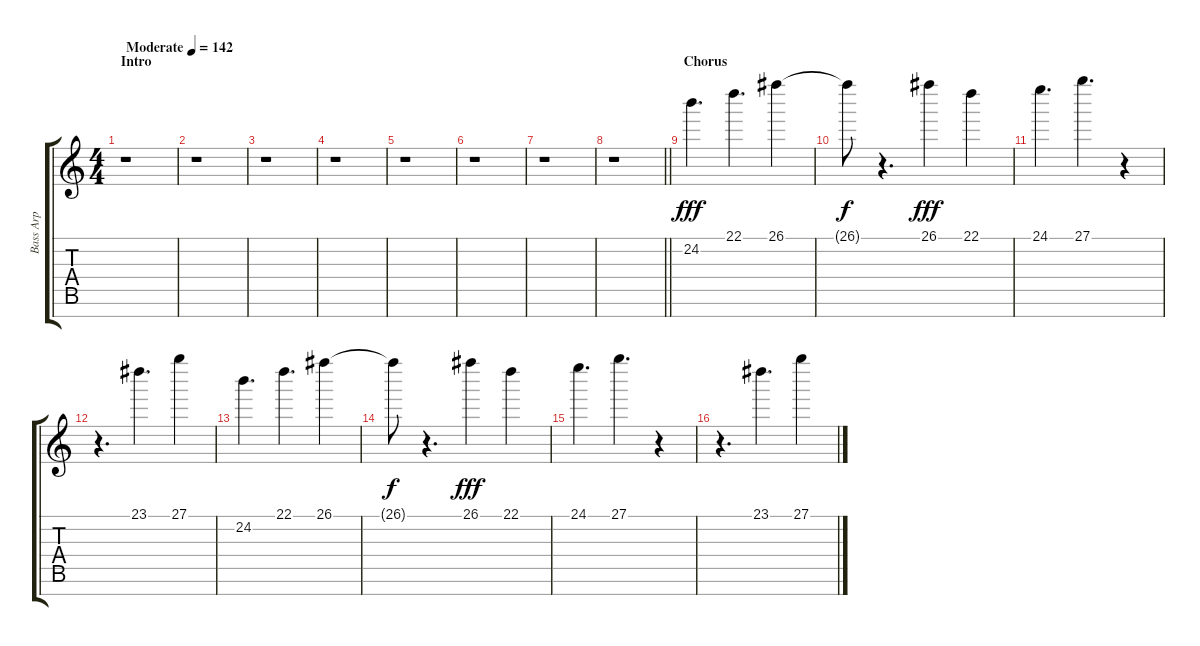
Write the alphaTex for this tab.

\track ("Bass Arp" "Bass Arp") {instrument synthbass2}
\staff {score tabs}
\tuning (E4 B3 G3 D3 A2 E2 B1) {hide}
\ts (4 4)
\section ("" "Intro")
\tempo (142 "Moderate")
\clef g2
\ks c
r.1{dy fff instrument synthbass2} |
r.1 |
r.1 |
r.1 |
r.1 |
r.1 |
r.1 |
\barLineRight lightlight
r.1 |
\section ("" "Chorus")
24.2.4{d} 22.1.4{d} 26.1.4 |
26.1{t}.8{dy f} r.4{d} 26.1.4{dy fff} 22.1.4 |
24.1.4{d} 27.1.4{d} r.4 |
r.4{d} 23.1.4{d} 27.1.4 |
24.2.4{d} 22.1.4{d} 26.1.4 |
26.1{t}.8{dy f} r.4{d} 26.1.4{dy fff} 22.1.4 |
24.1.4{d} 27.1.4{d} r.4 |
r.4{d} 23.1.4{d} 27.1.4
